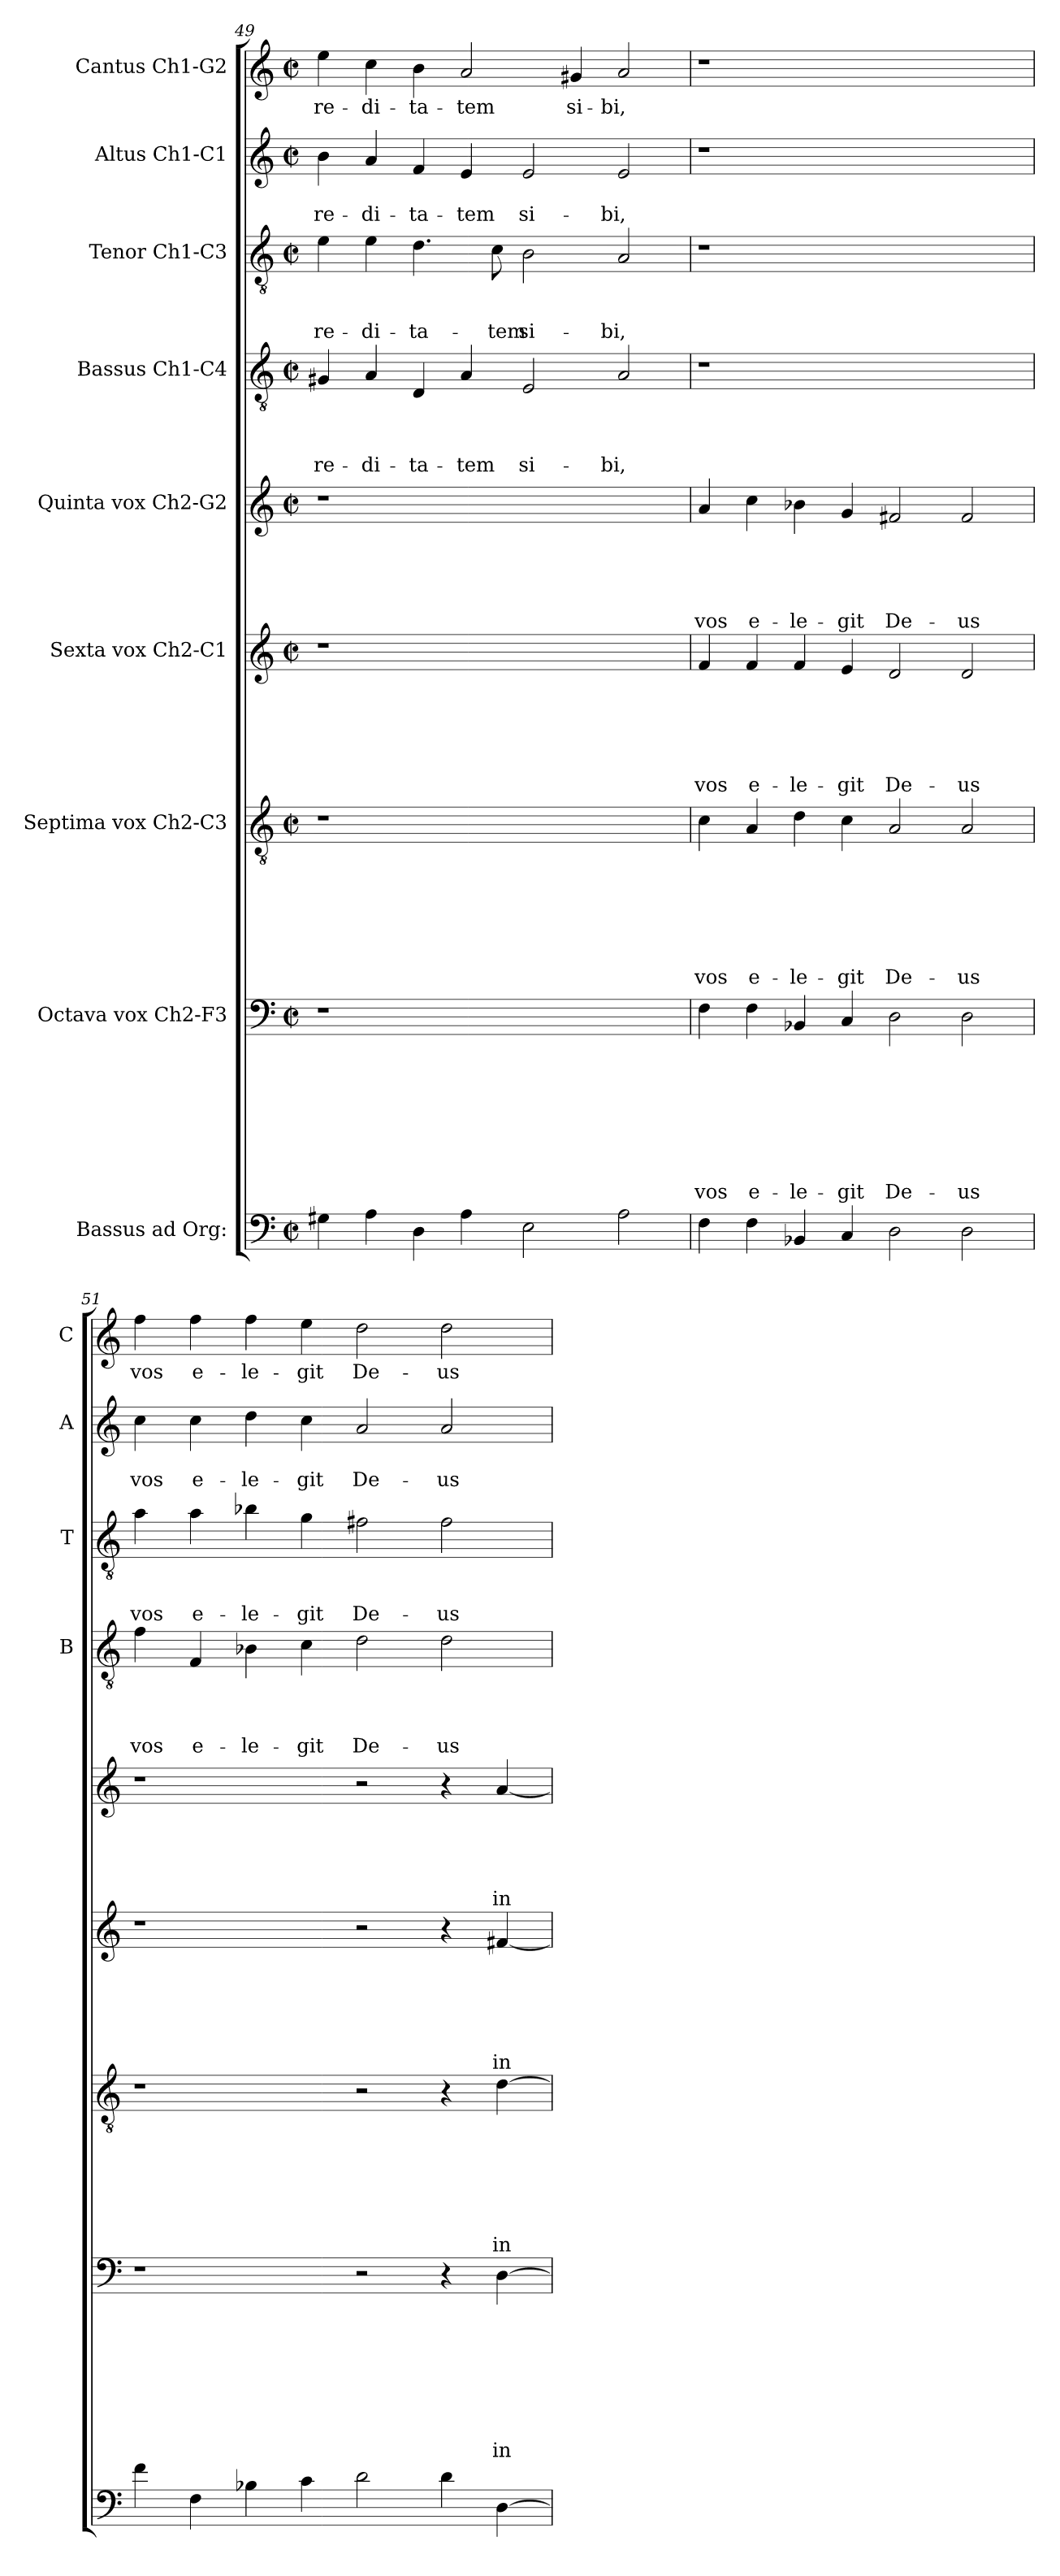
**kern	**kern	**text	**text	**text	**text	**text	**text	**text	**text	**kern	**text	**text	**text	**text	**text	**text	**text	**kern	**text	**text	**text	**text	**text	**text	**kern	**text	**text	**text	**text	**text	**kern	**text	**text	**text	**text	**kern	**text	**text	**text	**kern	**text	**text	**kern	**text
*part9	*part8	*part8	*part8	*part8	*part8	*part8	*part8	*part8	*part8	*part7	*part7	*part7	*part7	*part7	*part7	*part7	*part7	*part6	*part6	*part6	*part6	*part6	*part6	*part6	*part5	*part5	*part5	*part5	*part5	*part5	*part4	*part4	*part4	*part4	*part4	*part3	*part3	*part3	*part3	*part2	*part2	*part2	*part1	*part1
*staff9	*staff8	*staff8	*staff8	*staff8	*staff8	*staff8	*staff8	*staff8	*staff8	*staff7	*staff7	*staff7	*staff7	*staff7	*staff7	*staff7	*staff7	*staff6	*staff6	*staff6	*staff6	*staff6	*staff6	*staff6	*staff5	*staff5	*staff5	*staff5	*staff5	*staff5	*staff4	*staff4	*staff4	*staff4	*staff4	*staff3	*staff3	*staff3	*staff3	*staff2	*staff2	*staff2	*staff1	*staff1
*I"Bassus ad Org:	*I"Octava vox Ch2-F3	*	*	*	*	*	*	*	*	*I"Septima vox Ch2-C3	*	*	*	*	*	*	*	*I"Sexta vox Ch2-C1	*	*	*	*	*	*	*I"Quinta vox Ch2-G2	*	*	*	*	*	*I"Bassus Ch1-C4	*	*	*	*	*I"Tenor Ch1-C3	*	*	*	*I"Altus Ch1-C1	*	*	*I"Cantus Ch1-G2	*
*	*	*	*	*	*	*	*	*	*	*	*	*	*	*	*	*	*	*	*	*	*	*	*	*	*	*	*	*	*	*	*I'B	*	*	*	*	*I'T	*	*	*	*I'A	*	*	*I'C	*
!!LO:LB:g=z
*clefF4	*clefF4	*	*	*	*	*	*	*	*	*clefGv2	*	*	*	*	*	*	*	*clefG2	*	*	*	*	*	*	*clefG2	*	*	*	*	*	*clefGv2	*	*	*	*	*clefGv2	*	*	*	*clefG2	*	*	*clefG2	*
*k[]	*k[]	*	*	*	*	*	*	*	*	*k[]	*	*	*	*	*	*	*	*k[]	*	*	*	*	*	*	*k[]	*	*	*	*	*	*k[]	*	*	*	*	*k[]	*	*	*	*k[]	*	*	*k[]	*
*C:	*C:	*	*	*	*	*	*	*	*	*C:	*	*	*	*	*	*	*	*C:	*	*	*	*	*	*	*C:	*	*	*	*	*	*C:	*	*	*	*	*C:	*	*	*	*C:	*	*	*C:	*
*M2/2	*M2/2	*	*	*	*	*	*	*	*	*M2/2	*	*	*	*	*	*	*	*M2/2	*	*	*	*	*	*	*M2/2	*	*	*	*	*	*M2/2	*	*	*	*	*M2/2	*	*	*	*M2/2	*	*	*M2/2	*
*met(c|)	*met(c|)	*	*	*	*	*	*	*	*	*met(c|)	*	*	*	*	*	*	*	*met(c|)	*	*	*	*	*	*	*met(c|)	*	*	*	*	*	*met(c|)	*	*	*	*	*met(c|)	*	*	*	*met(c|)	*	*	*met(c|)	*
=49	=49	=49	=49	=49	=49	=49	=49	=49	=49	=49	=49	=49	=49	=49	=49	=49	=49	=49	=49	=49	=49	=49	=49	=49	=49	=49	=49	=49	=49	=49	=49	=49	=49	=49	=49	=49	=49	=49	=49	=49	=49	=49	=49	=49
!	!	!	!	!	!	!	!	!	!	!	!	!	!	!	!	!	!	!	!	!	!	!	!	!	!	!	!	!	!	!	!	!	!	!	!LO:LY:b	!	!	!	!LO:LY:b	!	!	!LO:LY:b	!	!LO:LY:b
4G#X\	1r	.	.	.	.	.	.	.	.	1r	.	.	.	.	.	.	.	1r	.	.	.	.	.	.	1r	.	.	.	.	.	4G#X/	.	.	.	-re-	4e\	.	.	-re-	4b\	.	-re-	4ee\	-re-
!	!	!	!	!	!	!	!	!	!	!	!	!	!	!	!	!	!	!	!	!	!	!	!	!	!	!	!	!	!	!	!	!	!	!	!LO:LY:b	!	!	!	!LO:LY:b	!	!	!LO:LY:b	!	!LO:LY:b
4A\	.	.	.	.	.	.	.	.	.	.	.	.	.	.	.	.	.	.	.	.	.	.	.	.	.	.	.	.	.	.	4A/	.	.	.	-di-	4e\	.	.	-di-	4a/	.	-di-	4cc\	-di-
!	!	!	!	!	!	!	!	!	!	!	!	!	!	!	!	!	!	!	!	!	!	!	!	!	!	!	!	!	!	!	!	!	!	!	!LO:LY:b	!	!	!	!LO:LY:b	!	!	!LO:LY:b	!	!LO:LY:b
4D\	.	.	.	.	.	.	.	.	.	.	.	.	.	.	.	.	.	.	.	.	.	.	.	.	.	.	.	.	.	.	4D/	.	.	.	-ta-	4.d\	.	.	-ta-	4f/	.	-ta-	4b\	-ta-
!	!	!	!	!	!	!	!	!	!	!	!	!	!	!	!	!	!	!	!	!	!	!	!	!	!	!	!	!	!	!	!	!	!	!	!LO:LY:b	!	!	!	!	!	!	!LO:LY:b	!	!LO:LY:b
4A\	.	.	.	.	.	.	.	.	.	.	.	.	.	.	.	.	.	.	.	.	.	.	.	.	.	.	.	.	.	.	4A/	.	.	.	-tem	.	.	.	.	4e/	.	-tem	2a/	-tem
!	!	!	!	!	!	!	!	!	!	!	!	!	!	!	!	!	!	!	!	!	!	!	!	!	!	!	!	!	!	!	!	!	!	!	!	!	!	!	!LO:LY:b	!	!	!	!	!
.	.	.	.	.	.	.	.	.	.	.	.	.	.	.	.	.	.	.	.	.	.	.	.	.	.	.	.	.	.	.	.	.	.	.	.	8c\	.	.	-tem	.	.	.	.	.
!	!	!	!	!	!	!	!	!	!	!	!	!	!	!	!	!	!	!	!	!	!	!	!	!	!	!	!	!	!	!	!	!	!	!	!LO:LY:b	!	!	!	!LO:LY:b	!	!	!LO:LY:b	!	!
2E\	1ryy	.	.	.	.	.	.	.	.	1ryy	.	.	.	.	.	.	.	1ryy	.	.	.	.	.	.	1ryy	.	.	.	.	.	2E/	.	.	.	si-	2B\	.	.	si-	2e/	.	si-	.	.
!	!	!	!	!	!	!	!	!	!	!	!	!	!	!	!	!	!	!	!	!	!	!	!	!	!	!	!	!	!	!	!	!	!	!	!	!	!	!	!	!	!	!	!	!LO:LY:b
.	.	.	.	.	.	.	.	.	.	.	.	.	.	.	.	.	.	.	.	.	.	.	.	.	.	.	.	.	.	.	.	.	.	.	.	.	.	.	.	.	.	.	4g#X/	si-
!	!	!	!	!	!	!	!	!	!	!	!	!	!	!	!	!	!	!	!	!	!	!	!	!	!	!	!	!	!	!	!	!	!	!	!LO:LY:b	!	!	!	!LO:LY:b	!	!	!LO:LY:b	!	!LO:LY:b
2A\	.	.	.	.	.	.	.	.	.	.	.	.	.	.	.	.	.	.	.	.	.	.	.	.	.	.	.	.	.	.	2A/	.	.	.	-bi,	2A/	.	.	-bi,	2e/	.	-bi,	2a/	-bi,
=50	=50	=50	=50	=50	=50	=50	=50	=50	=50	=50	=50	=50	=50	=50	=50	=50	=50	=50	=50	=50	=50	=50	=50	=50	=50	=50	=50	=50	=50	=50	=50	=50	=50	=50	=50	=50	=50	=50	=50	=50	=50	=50	=50	=50
!	!	!	!	!	!	!	!	!	!LO:LY:b	!	!	!	!	!	!	!	!LO:LY:b	!	!	!	!	!	!	!LO:LY:b	!	!	!	!	!	!LO:LY:b	!	!	!	!	!	!	!	!	!	!	!	!	!	!
4F\	4F\	.	.	.	.	.	.	.	vos	4c\	.	.	.	.	.	.	vos	4f/	.	.	.	.	.	vos	4a/	.	.	.	.	vos	1r	.	.	.	.	1r	.	.	.	1r	.	.	1r	.
!	!	!	!	!	!	!	!	!	!LO:LY:b	!	!	!	!	!	!	!	!LO:LY:b	!	!	!	!	!	!	!LO:LY:b	!	!	!	!	!	!LO:LY:b	!	!	!	!	!	!	!	!	!	!	!	!	!	!
4F\	4F\	.	.	.	.	.	.	.	e-	4A/	.	.	.	.	.	.	e-	4f/	.	.	.	.	.	e-	4cc\	.	.	.	.	e-	.	.	.	.	.	.	.	.	.	.	.	.	.	.
!	!	!	!	!	!	!	!	!	!LO:LY:b	!	!	!	!	!	!	!	!LO:LY:b	!	!	!	!	!	!	!LO:LY:b	!	!	!	!	!	!LO:LY:b	!	!	!	!	!	!	!	!	!	!	!	!	!	!
4BB-X/	4BB-X/	.	.	.	.	.	.	.	-le-	4d\	.	.	.	.	.	.	-le-	4f/	.	.	.	.	.	-le-	4b-X\	.	.	.	.	-le-	.	.	.	.	.	.	.	.	.	.	.	.	.	.
!	!	!	!	!	!	!	!	!	!LO:LY:b	!	!	!	!	!	!	!	!LO:LY:b	!	!	!	!	!	!	!LO:LY:b	!	!	!	!	!	!LO:LY:b	!	!	!	!	!	!	!	!	!	!	!	!	!	!
4C/	4C/	.	.	.	.	.	.	.	-git	4c\	.	.	.	.	.	.	-git	4e/	.	.	.	.	.	-git	4g/	.	.	.	.	-git	.	.	.	.	.	.	.	.	.	.	.	.	.	.
!	!	!	!	!	!	!	!	!	!LO:LY:b	!	!	!	!	!	!	!	!LO:LY:b	!	!	!	!	!	!	!LO:LY:b	!	!	!	!	!	!LO:LY:b	!	!	!	!	!	!	!	!	!	!	!	!	!	!
2D\	2D\	.	.	.	.	.	.	.	De-	2A/	.	.	.	.	.	.	De-	2d/	.	.	.	.	.	De-	2f#X/	.	.	.	.	De-	1ryy	.	.	.	.	1ryy	.	.	.	1ryy	.	.	1ryy	.
!	!	!	!	!	!	!	!	!	!LO:LY:b	!	!	!	!	!	!	!	!LO:LY:b	!	!	!	!	!	!	!LO:LY:b	!	!	!	!	!	!LO:LY:b	!	!	!	!	!	!	!	!	!	!	!	!	!	!
2D\	2D\	.	.	.	.	.	.	.	-us	2A/	.	.	.	.	.	.	-us	2d/	.	.	.	.	.	-us	2f#/	.	.	.	.	-us	.	.	.	.	.	.	.	.	.	.	.	.	.	.
=51	=51	=51	=51	=51	=51	=51	=51	=51	=51	=51	=51	=51	=51	=51	=51	=51	=51	=51	=51	=51	=51	=51	=51	=51	=51	=51	=51	=51	=51	=51	=51	=51	=51	=51	=51	=51	=51	=51	=51	=51	=51	=51	=51	=51
!	!	!	!	!	!	!	!	!	!	!	!	!	!	!	!	!	!	!	!	!	!	!	!	!	!	!	!	!	!	!	!	!	!	!	!LO:LY:b	!	!	!	!LO:LY:b	!	!	!LO:LY:b	!	!LO:LY:b
4f\	1r	.	.	.	.	.	.	.	.	1r	.	.	.	.	.	.	.	1r	.	.	.	.	.	.	1r	.	.	.	.	.	4f\	.	.	.	vos	4a\	.	.	vos	4cc\	.	vos	4ff\	vos
!	!	!	!	!	!	!	!	!	!	!	!	!	!	!	!	!	!	!	!	!	!	!	!	!	!	!	!	!	!	!	!	!	!	!	!LO:LY:b	!	!	!	!LO:LY:b	!	!	!LO:LY:b	!	!LO:LY:b
4F\	.	.	.	.	.	.	.	.	.	.	.	.	.	.	.	.	.	.	.	.	.	.	.	.	.	.	.	.	.	.	4F/	.	.	.	e-	4a\	.	.	e-	4cc\	.	e-	4ff\	e-
!	!	!	!	!	!	!	!	!	!	!	!	!	!	!	!	!	!	!	!	!	!	!	!	!	!	!	!	!	!	!	!	!	!	!	!LO:LY:b	!	!	!	!LO:LY:b	!	!	!LO:LY:b	!	!LO:LY:b
4B-X\	.	.	.	.	.	.	.	.	.	.	.	.	.	.	.	.	.	.	.	.	.	.	.	.	.	.	.	.	.	.	4B-X\	.	.	.	-le-	4b-X\	.	.	-le-	4dd\	.	-le-	4ff\	-le-
!	!	!	!	!	!	!	!	!	!	!	!	!	!	!	!	!	!	!	!	!	!	!	!	!	!	!	!	!	!	!	!	!	!	!	!LO:LY:b	!	!	!	!LO:LY:b	!	!	!LO:LY:b	!	!LO:LY:b
4c\	.	.	.	.	.	.	.	.	.	.	.	.	.	.	.	.	.	.	.	.	.	.	.	.	.	.	.	.	.	.	4c\	.	.	.	-git	4g\	.	.	-git	4cc\	.	-git	4ee\	-git
!	!	!	!	!	!	!	!	!	!	!	!	!	!	!	!	!	!	!	!	!	!	!	!	!	!	!	!	!	!	!	!	!	!	!	!LO:LY:b	!	!	!	!LO:LY:b	!	!	!LO:LY:b	!	!LO:LY:b
2d\	2r	.	.	.	.	.	.	.	.	2r	.	.	.	.	.	.	.	2r	.	.	.	.	.	.	2r	.	.	.	.	.	2d\	.	.	.	De-	2f#X\	.	.	De-	2a/	.	De-	2dd\	De-
!	!	!	!	!	!	!	!	!	!	!	!	!	!	!	!	!	!	!	!	!	!	!	!	!	!	!	!	!	!	!	!	!	!	!	!LO:LY:b	!	!	!	!LO:LY:b	!	!	!LO:LY:b	!	!LO:LY:b
4d\	4r	.	.	.	.	.	.	.	.	4r	.	.	.	.	.	.	.	4r	.	.	.	.	.	.	4r	.	.	.	.	.	2d\	.	.	.	-us	2f#\	.	.	-us	2a/	.	-us	2dd\	-us
!	!	!	!	!	!	!	!	!	!LO:LY:b	!	!	!	!	!	!	!	!LO:LY:b	!	!	!	!	!	!	!LO:LY:b	!	!	!	!	!	!LO:LY:b	!	!	!	!	!	!	!	!	!	!	!	!	!	!
[4D\	[4D\	.	.	.	.	.	.	.	in	[4d\	.	.	.	.	.	.	in	[4f#X/	.	.	.	.	.	in	[4a/	.	.	.	.	in	.	.	.	.	.	.	.	.	.	.	.	.	.	.
=	=	=	=	=	=	=	=	=	=	=	=	=	=	=	=	=	=	=	=	=	=	=	=	=	=	=	=	=	=	=	=	=	=	=	=	=	=	=	=	=	=	=	=	=
*-	*-	*-	*-	*-	*-	*-	*-	*-	*-	*-	*-	*-	*-	*-	*-	*-	*-	*-	*-	*-	*-	*-	*-	*-	*-	*-	*-	*-	*-	*-	*-	*-	*-	*-	*-	*-	*-	*-	*-	*-	*-	*-	*-	*-
